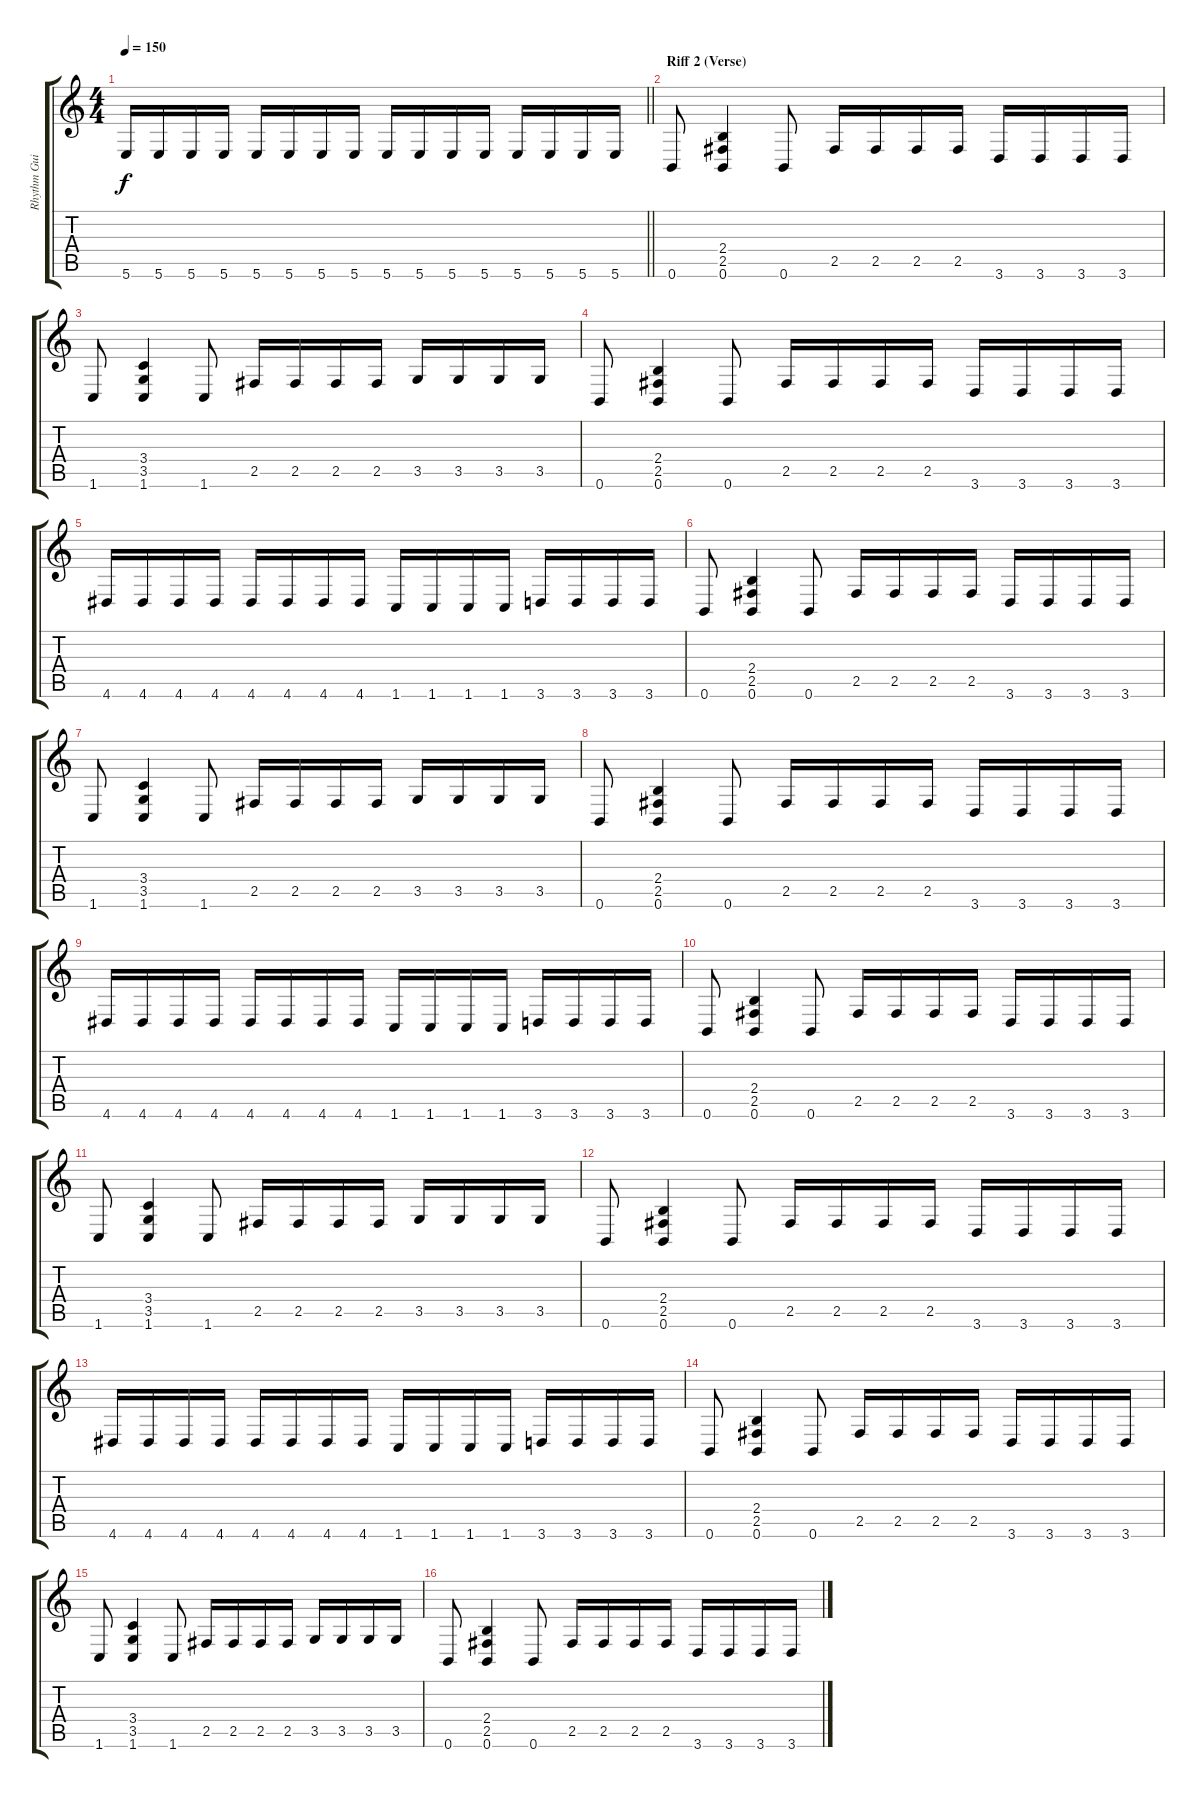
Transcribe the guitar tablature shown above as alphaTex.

\track ("Rhythm Guitar" "Rhythm Gui") {instrument distortionguitar}
\staff {score tabs}
\tuning (B3 Gb3 D3 A2 E2 B1) {hide}
\ts (4 4)
\tempo 150
\clef g2
\barLineRight lightlight
\ks c
5.6.16{dy f} 5.6.16 5.6.16 5.6.16 5.6.16 5.6.16 5.6.16 5.6.16 5.6.16 5.6.16 5.6.16 5.6.16 5.6.16 5.6.16 5.6.16 5.6.16 |
\section ("" "Riff 2 (Verse)")
0.6.8 (2.4 2.5 0.6).4 0.6.8 2.5.16 2.5.16 2.5.16 2.5.16 3.6.16 3.6.16 3.6.16 3.6.16 |
1.6.8 (3.4 3.5 1.6).4 1.6.8 2.5.16 2.5.16 2.5.16 2.5.16 3.5.16 3.5.16 3.5.16 3.5.16 |
0.6.8 (2.4 2.5 0.6).4 0.6.8 2.5.16 2.5.16 2.5.16 2.5.16 3.6.16 3.6.16 3.6.16 3.6.16 |
4.6.16 4.6.16 4.6.16 4.6.16 4.6.16 4.6.16 4.6.16 4.6.16 1.6.16 1.6.16 1.6.16 1.6.16 3.6.16 3.6.16 3.6.16 3.6.16 |
0.6.8 (2.4 2.5 0.6).4 0.6.8 2.5.16 2.5.16 2.5.16 2.5.16 3.6.16 3.6.16 3.6.16 3.6.16 |
1.6.8 (3.4 3.5 1.6).4 1.6.8 2.5.16 2.5.16 2.5.16 2.5.16 3.5.16 3.5.16 3.5.16 3.5.16 |
0.6.8 (2.4 2.5 0.6).4 0.6.8 2.5.16 2.5.16 2.5.16 2.5.16 3.6.16 3.6.16 3.6.16 3.6.16 |
4.6.16 4.6.16 4.6.16 4.6.16 4.6.16 4.6.16 4.6.16 4.6.16 1.6.16 1.6.16 1.6.16 1.6.16 3.6.16 3.6.16 3.6.16 3.6.16 |
0.6.8 (2.4 2.5 0.6).4 0.6.8 2.5.16 2.5.16 2.5.16 2.5.16 3.6.16 3.6.16 3.6.16 3.6.16 |
1.6.8 (3.4 3.5 1.6).4 1.6.8 2.5.16 2.5.16 2.5.16 2.5.16 3.5.16 3.5.16 3.5.16 3.5.16 |
0.6.8 (2.4 2.5 0.6).4 0.6.8 2.5.16 2.5.16 2.5.16 2.5.16 3.6.16 3.6.16 3.6.16 3.6.16 |
4.6.16 4.6.16 4.6.16 4.6.16 4.6.16 4.6.16 4.6.16 4.6.16 1.6.16 1.6.16 1.6.16 1.6.16 3.6.16 3.6.16 3.6.16 3.6.16 |
0.6.8 (2.4 2.5 0.6).4 0.6.8 2.5.16 2.5.16 2.5.16 2.5.16 3.6.16 3.6.16 3.6.16 3.6.16 |
1.6.8 (3.4 3.5 1.6).4 1.6.8 2.5.16 2.5.16 2.5.16 2.5.16 3.5.16 3.5.16 3.5.16 3.5.16 |
0.6.8 (2.4 2.5 0.6).4 0.6.8 2.5.16 2.5.16 2.5.16 2.5.16 3.6.16 3.6.16 3.6.16 3.6.16
